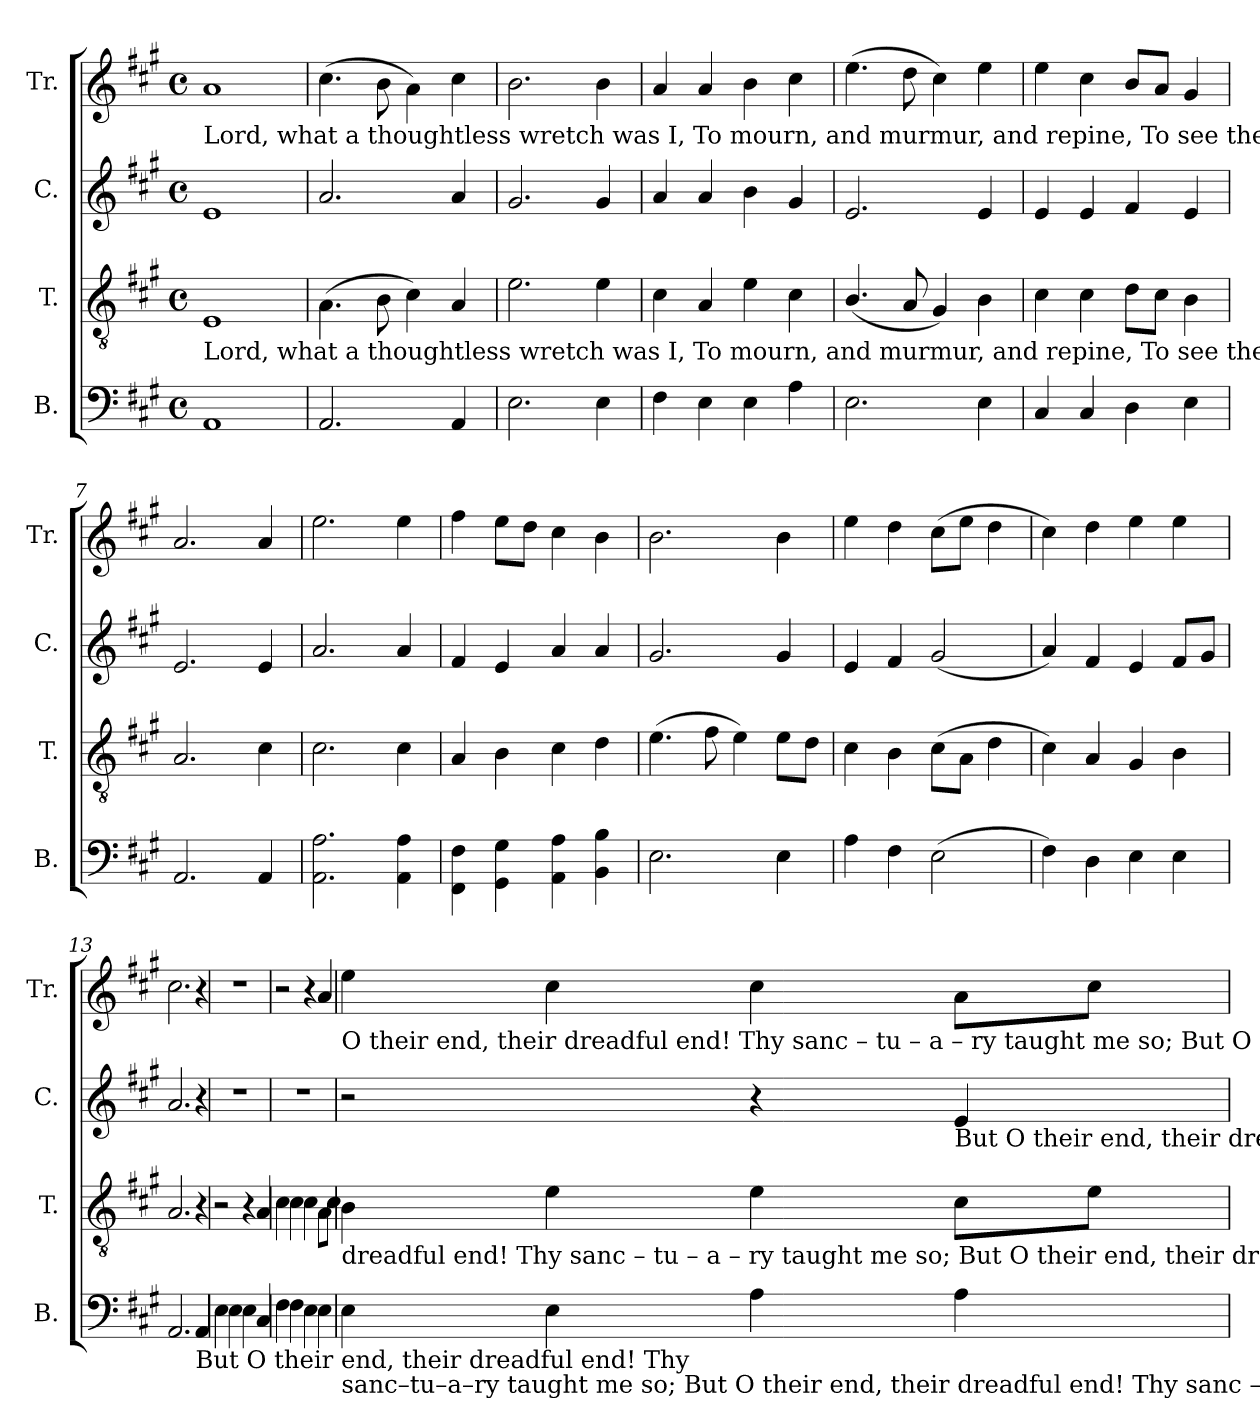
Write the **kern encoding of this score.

**kern	**kern	**kern	**kern
*part4	*part3	*part2	*part1
*staff4	*staff3	*staff2	*staff1
*I"B.	*I"T.	*I"C.	*I"Tr.
*I'B.	*I'T.	*I'C.	*I'Tr.
*clefF4	*clefGv2	*clefG2	*clefG2
*k[f#c#g#]	*k[f#c#g#]	*k[f#c#g#]	*k[f#c#g#]
*M4/4	*M4/4	*M4/4	*M4/4
*met(c)	*met(c)	*met(c)	*met(c)
*MM130	*MM130	*MM130	*MM130
=1	=1	=1	=1
!	!	!	!LO:TX:b:t=Lord, what a thoughtless wretch was I,  To mourn,  and murmur,  and  repine,  To see the wicked placed on high,     In       pride and robes        of   honor      shine!                                                            But
!	!LO:TX:b:t=Lord, what a thoughtless wretch was I,  To mourn,  and murmur,  and  repine,  To see the wicked placed on high,      In       pride and robes       of    honor      shine!                          But O their end, their	!	!
1AA!	1E!	1e!	1a!
=2	=2	=2	=2
2.AA!/	(>4.A!\	2.a!/	(>4.cc#!\
.	8B!\	.	8b!\
.	4c#!\)	.	4a!\)
4AA!/	4A!/	4a!/	4cc#!\
=3	=3	=3	=3
2.E!\	2.e!\	2.g#!/	2.b!\
4E!\	4e!\	4g#!/	4b!\
=4	=4	=4	=4
4F#!\	4c#!\	4a!/	4a!/
4E!\	4A!/	4a!/	4a!/
4E!\	4e!\	4b!\	4b!\
4A!\	4c#!\	4g#!/	4cc#!\
=5	=5	=5	=5
2.E!\	(<4.B!/	2.e!/	(>4.ee!\
.	8A!/	.	8dd!\
.	4G#!/)	.	4cc#!\)
4E!\	4B!\	4e!/	4ee!\
=6	=6	=6	=6
4C#!/	4c#!\	4e!/	4ee!\
4C#!/	4c#!\	4e!/	4cc#!\
4D!\	8d!\L	4f#!/	8b!/L
.	8c#!\J	.	8a!/J
4E!\	4B!\	4e!/	4g#!/
=7	=7	=7	=7
2.AA!/	2.A!/	2.e!/	2.a!/
4AA!/	4c#!\	4e!/	4a!/
=8	=8	=8	=8
2.AA!\ 2.A!\	2.c#!\	2.a!/	2.ee!\
4AA!\ 4A!\	4c#!\	4a!/	4ee!\
=9	=9	=9	=9
4FF#!\ 4F#!\	4A!/	4f#!/	4ff#!\
4GG#!\ 4G#!\	4B!\	4e!/	8ee!\L
.	.	.	8dd!\J
4AA!\ 4A!\	4c#!\	4a!/	4cc#!\
4BB!\ 4B!\	4d!\	4a!/	4b!\
=10	=10	=10	=10
2.E!\	(>4.e!\	2.g#!/	2.b!\
.	8f#!\	.	.
.	4e!\)	.	.
4E!\	8e!\L	4g#!/	4b!\
.	8d!\J	.	.
=11	=11	=11	=11
4A!\	4c#!\	4e!/	4ee!\
4F#!\	4B!\	4f#!/	4dd!\
(>2E!\	(>8c#!\L	(<2g#!/	(>8cc#!\L
.	8A!\J	.	8ee!\J
.	4d!\	.	4dd!\
=12	=12	=12	=12
4F#!\)	4c#!\)	4a!/)	4cc#!\)
4D!\	4A!/	4f#!/	4dd!\
4E!\	4G#!/	4e!/	4ee!\
4E!\	4B!\	8f#!/L	4ee!\
.	.	8g#!/J	.
=13	=13	=13	=13
2.AA!/	2.A!/	2.a!/	2.cc#!\
!LO:TX:b:t=But O their end, their dreadful end! Thy	!	!	!
4AA!/	4r	4r	4r
=14	=14	=14	=14
4E!\	2r	1r	1r
4E!\	.	.	.
4E!\	4r	.	.
4C#!/	4A!/	.	.
=15	=15	=15	=15
4F#!\	4c#!\	1r	2r
4F#!\	4c#!\	.	.
4E!\	4c#!\	.	4r
4E!\	8A!\L	.	4a!/
.	8c#!\J	.	.
!!LO:LB:g=z
=16	=16	=16	=16
!	!	!	!LO:TX:b:t=O their end, their dreadful  end!     Thy      sanc – tu   –   a  – ry       taught me so;   But      O      their end, their    dreadful     end!     Thy       sanc – tu   –  a   –  ry      taught me so;                                             On
!	!LO:TX:b:t=dreadful end! Thy sanc – tu  –  a  –  ry           taught me so;      But    O     their  end,  their   dreadful  end!   Thy     sanc  – tu   –  a  –  ry            taught me so;                                                                                          On	!	!
!LO:TX:b:t=sanc–tu–a–ry    taught  me   so;      But        O     their   end,  their   dreadful   end!  Thy      sanc – tu – a – ry         taught  me  so;  ______________________________________________     On	!	!	!
4E!\	4B!\	2r	4ee!\
4E!\	4e!\	.	4cc#!\
4A!\	4e!\	4r	4cc#!\
!	!	!LO:TX:b:t=But        O      their   end,    their    dreadful   end!   Thy    sanc – tu  –  a  –  ry       taught me so;    But       O      their   end,    their    dreadful   end!    Thy    sanc – tu  –  a  –  ry       taught me so;  On	!
4A!\	8c#!\L	4e!/	8a!\L
.	8e!\J	.	8cc#!\J
=	=	=	=
*-	*-	*-	*-
